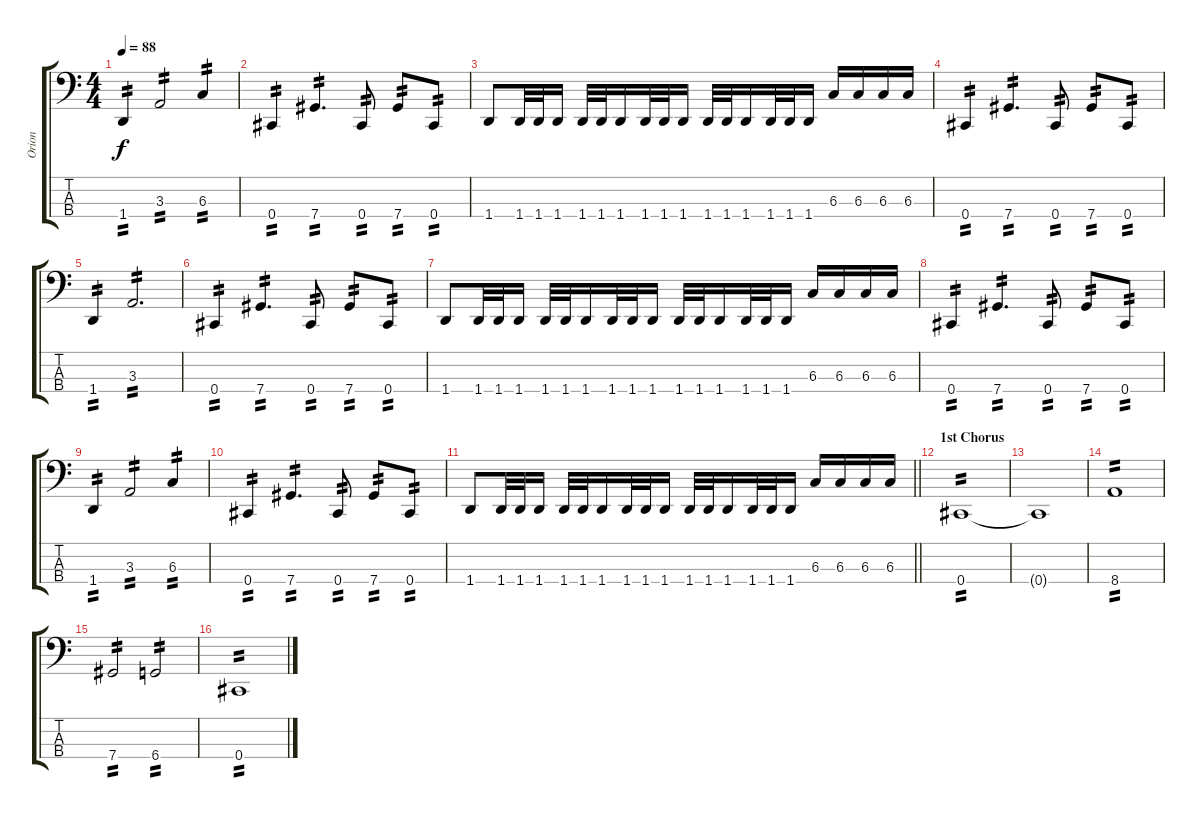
\track ("Orion" "Orion") {instrument electricbassfinger}
\staff {score tabs}
\tuning (E2 B1 Gb1 Db1) {hide}
\ts (4 4)
\tempo 88
\clef f4
\ks c
1.4.4{tp 2 dy f} 3.3.2{tp 2} 6.3.4{tp 2} |
0.4.4{tp 2} 7.4.4{d tp 2} 0.4.8{tp 2} 7.4.8{tp 2} 0.4.8{tp 2} |
1.4.8 1.4.32 1.4.32 1.4.16 1.4.32 1.4.32 1.4.16 1.4.32 1.4.32 1.4.16 1.4.32 1.4.32 1.4.16 1.4.32 1.4.32 1.4.16 6.3.16 6.3.16 6.3.16 6.3.16 |
0.4.4{tp 2} 7.4.4{d tp 2} 0.4.8{tp 2} 7.4.8{tp 2} 0.4.8{tp 2} |
1.4.4{tp 2} 3.3.2{d tp 2} |
0.4.4{tp 2} 7.4.4{d tp 2} 0.4.8{tp 2} 7.4.8{tp 2} 0.4.8{tp 2} |
1.4.8 1.4.32 1.4.32 1.4.16 1.4.32 1.4.32 1.4.16 1.4.32 1.4.32 1.4.16 1.4.32 1.4.32 1.4.16 1.4.32 1.4.32 1.4.16 6.3.16 6.3.16 6.3.16 6.3.16 |
0.4.4{tp 2} 7.4.4{d tp 2} 0.4.8{tp 2} 7.4.8{tp 2} 0.4.8{tp 2} |
1.4.4{tp 2} 3.3.2{tp 2} 6.3.4{tp 2} |
0.4.4{tp 2} 7.4.4{d tp 2} 0.4.8{tp 2} 7.4.8{tp 2} 0.4.8{tp 2} |
\barLineRight lightlight
1.4.8 1.4.32 1.4.32 1.4.16 1.4.32 1.4.32 1.4.16 1.4.32 1.4.32 1.4.16 1.4.32 1.4.32 1.4.16 1.4.32 1.4.32 1.4.16 6.3.16 6.3.16 6.3.16 6.3.16 |
\section ("" "1st Chorus")
0.4.1{tp 2} |
0.4{t}.1 |
8.4.1{tp 2} |
7.4.2{tp 2} 6.4.2{tp 2} |
0.4.1{tp 2}
